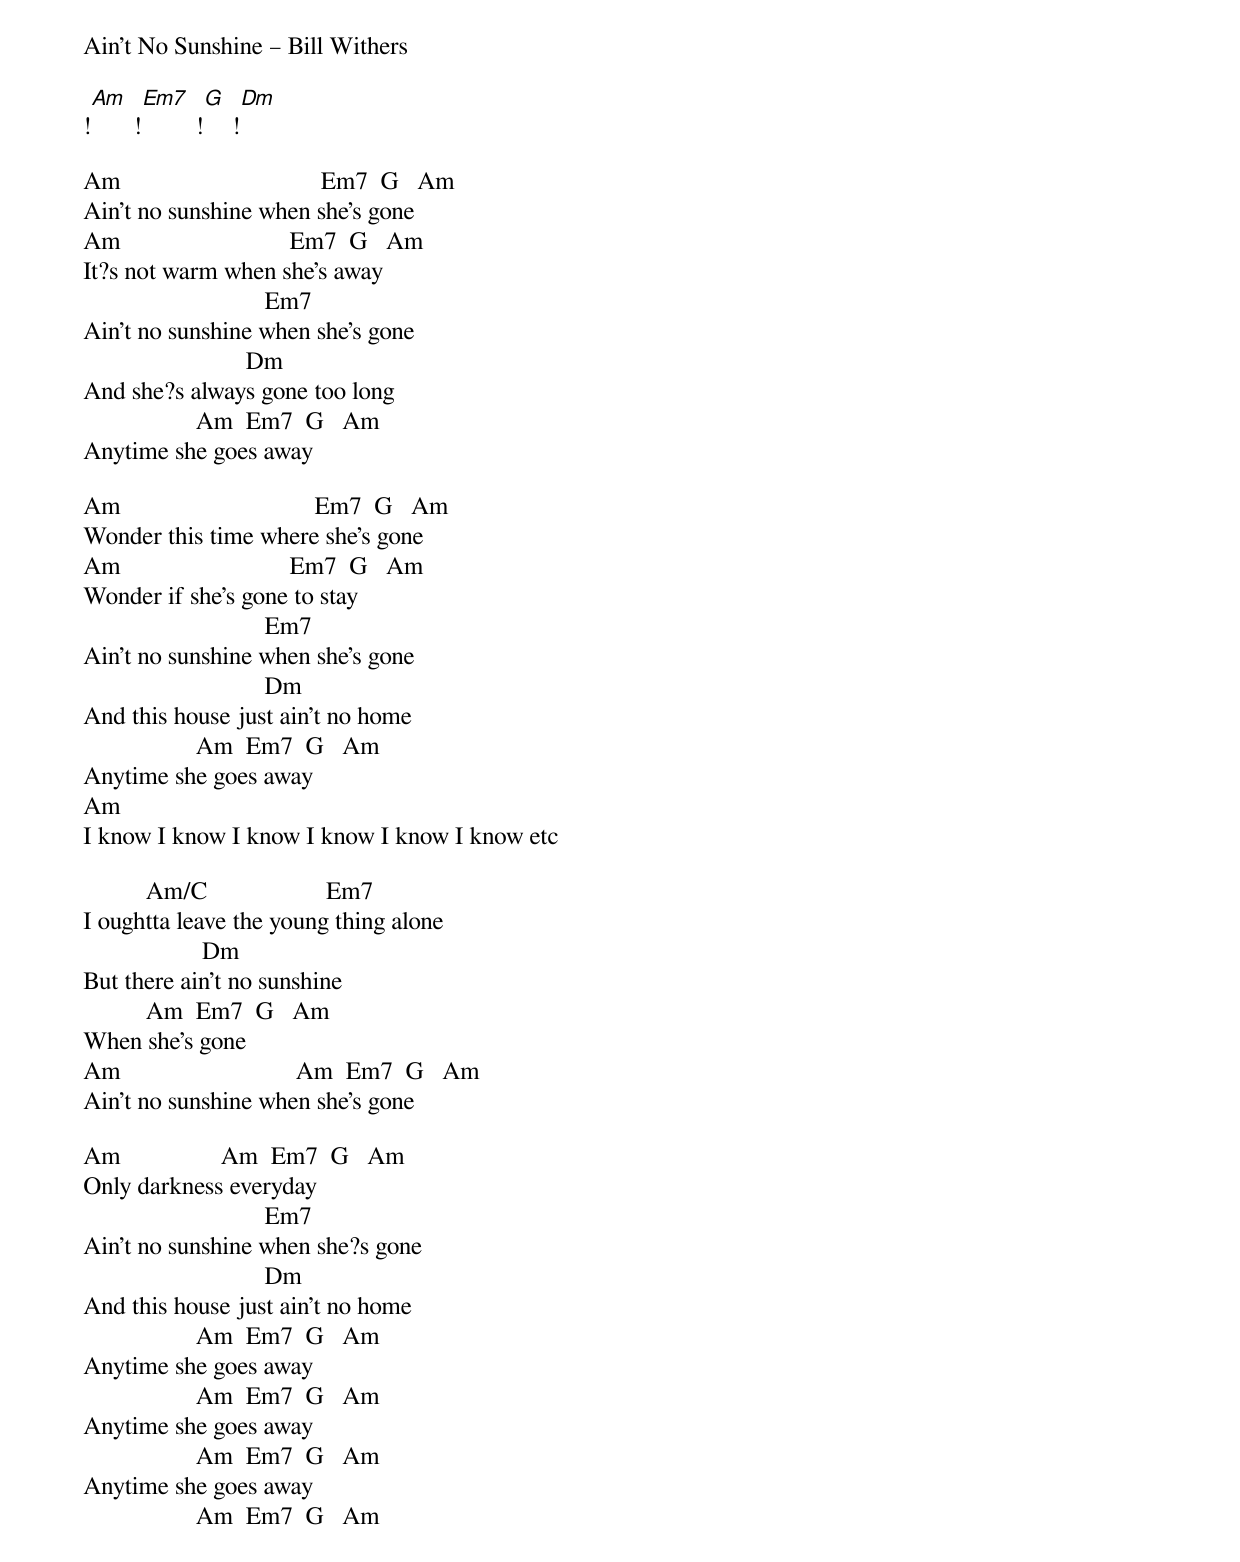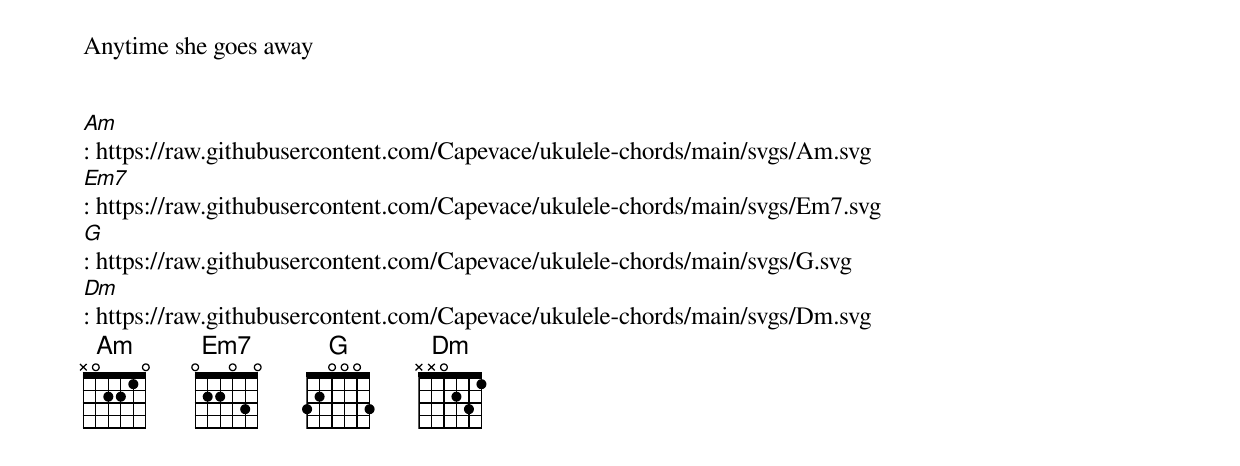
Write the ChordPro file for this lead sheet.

Ain't No Sunshine – Bill Withers

![Am][] ![Em7][] ![G][] ![Dm][]

Am                                Em7  G   Am
Ain't no sunshine when she's gone
Am                           Em7  G   Am
It?s not warm when she's away
                             Em7
Ain't no sunshine when she's gone
                          Dm
And she?s always gone too long
                  Am  Em7  G   Am
Anytime she goes away

Am                               Em7  G   Am
Wonder this time where she's gone
Am                           Em7  G   Am
Wonder if she's gone to stay
                             Em7
Ain't no sunshine when she's gone
                             Dm
And this house just ain't no home
                  Am  Em7  G   Am
Anytime she goes away
Am
I know I know I know I know I know I know etc

          Am/C                   Em7
I oughtta leave the young thing alone
                   Dm
But there ain't no sunshine
          Am  Em7  G   Am
When she's gone
Am                            Am  Em7  G   Am
Ain't no sunshine when she's gone

Am                Am  Em7  G   Am
Only darkness everyday
                             Em7
Ain't no sunshine when she?s gone
                             Dm
And this house just ain't no home
                  Am  Em7  G   Am
Anytime she goes away
                  Am  Em7  G   Am
Anytime she goes away
                  Am  Em7  G   Am
Anytime she goes away
                  Am  Em7  G   Am
Anytime she goes away


[Am]: https://raw.githubusercontent.com/Capevace/ukulele-chords/main/svgs/Am.svg
[Em7]: https://raw.githubusercontent.com/Capevace/ukulele-chords/main/svgs/Em7.svg
[G]: https://raw.githubusercontent.com/Capevace/ukulele-chords/main/svgs/G.svg
[Dm]: https://raw.githubusercontent.com/Capevace/ukulele-chords/main/svgs/Dm.svg
